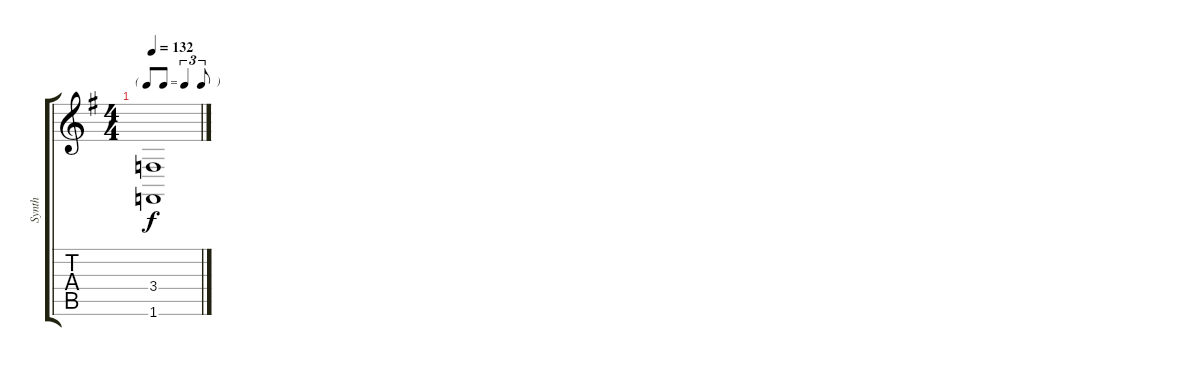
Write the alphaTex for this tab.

\track ("Synth" "Synth") {instrument brasssection}
\staff {score tabs}
\tuning (E4 B3 G3 D3 A2 E2) {hide}
\ts (4 4)
\tf triplet8th
\tempo 132
\clef g2
\ks g
(3.4{t} 1.6{t}).1{dy f}
